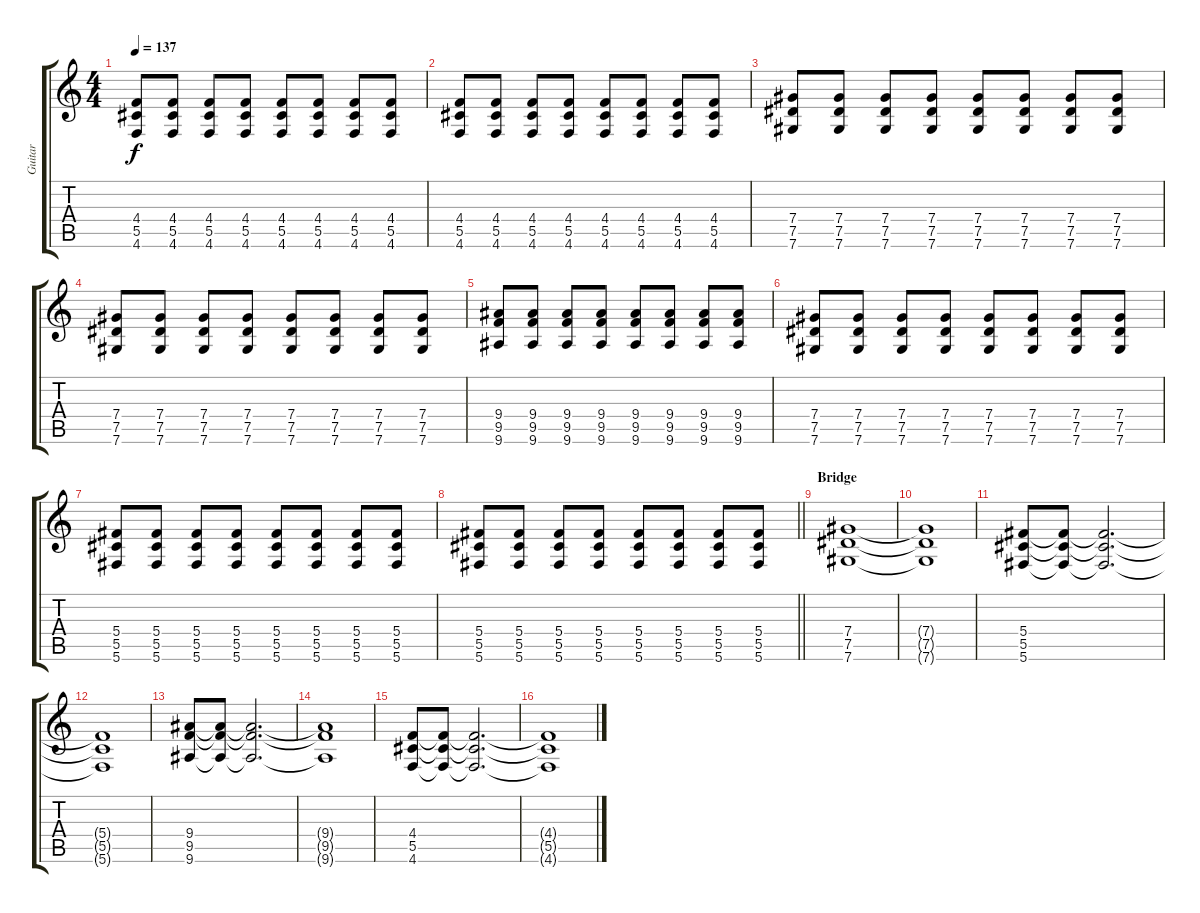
\track ("Guitar" "Guitar") {instrument distortionguitar}
\staff {score tabs}
\tuning (Eb4 Bb3 Gb3 Db3 Ab2 Db2) {hide}
\ts (4 4)
\tempo 137
\clef g2
\ks c
(4.4 5.5 4.6).8{dy f} (4.4 5.5 4.6).8 (4.4 5.5 4.6).8 (4.4 5.5 4.6).8 (4.4 5.5 4.6).8 (4.4 5.5 4.6).8 (4.4 5.5 4.6).8 (4.4 5.5 4.6).8 |
(4.4 5.5 4.6).8 (4.4 5.5 4.6).8 (4.4 5.5 4.6).8 (4.4 5.5 4.6).8 (4.4 5.5 4.6).8 (4.4 5.5 4.6).8 (4.4 5.5 4.6).8 (4.4 5.5 4.6).8 |
(7.4 7.5 7.6).8 (7.4 7.5 7.6).8 (7.4 7.5 7.6).8 (7.4 7.5 7.6).8 (7.4 7.5 7.6).8 (7.4 7.5 7.6).8 (7.4 7.5 7.6).8 (7.4 7.5 7.6).8 |
(7.4 7.5 7.6).8 (7.4 7.5 7.6).8 (7.4 7.5 7.6).8 (7.4 7.5 7.6).8 (7.4 7.5 7.6).8 (7.4 7.5 7.6).8 (7.4 7.5 7.6).8 (7.4 7.5 7.6).8 |
(9.4 9.5 9.6).8 (9.4 9.5 9.6).8 (9.4 9.5 9.6).8 (9.4 9.5 9.6).8 (9.4 9.5 9.6).8 (9.4 9.5 9.6).8 (9.4 9.5 9.6).8 (9.4 9.5 9.6).8 |
(7.4 7.5 7.6).8 (7.4 7.5 7.6).8 (7.4 7.5 7.6).8 (7.4 7.5 7.6).8 (7.4 7.5 7.6).8 (7.4 7.5 7.6).8 (7.4 7.5 7.6).8 (7.4 7.5 7.6).8 |
(5.4 5.5 5.6).8 (5.4 5.5 5.6).8 (5.4 5.5 5.6).8 (5.4 5.5 5.6).8 (5.4 5.5 5.6).8 (5.4 5.5 5.6).8 (5.4 5.5 5.6).8 (5.4 5.5 5.6).8 |
\barLineRight lightlight
(5.4 5.5 5.6).8 (5.4 5.5 5.6).8 (5.4 5.5 5.6).8 (5.4 5.5 5.6).8 (5.4 5.5 5.6).8 (5.4 5.5 5.6).8 (5.4 5.5 5.6).8 (5.4 5.5 5.6).8 |
\section ("" "Bridge")
(7.4 7.5 7.6).1{volume 7} |
(7.4{t} 7.5{t} 7.6{t}).1 |
(5.4 5.5 5.6).8{volume 11} (5.4{t} 5.5{t} 5.6{t}).8{volume 7} (5.4{t} 5.5{t} 5.6{t}).2{d} |
(5.4{t} 5.5{t} 5.6{t}).1 |
(9.4 9.5 9.6).8{volume 11} (9.4{t} 9.5{t} 9.6{t}).8{volume 7} (9.4{t} 9.5{t} 9.6{t}).2{d} |
(9.4{t} 9.5{t} 9.6{t}).1 |
(4.4 5.5 4.6).8{volume 11} (4.4{t} 5.5{t} 4.6{t}).8{volume 7} (4.4{t} 5.5{t} 4.6{t}).2{d} |
(4.4{t} 5.5{t} 4.6{t}).1
